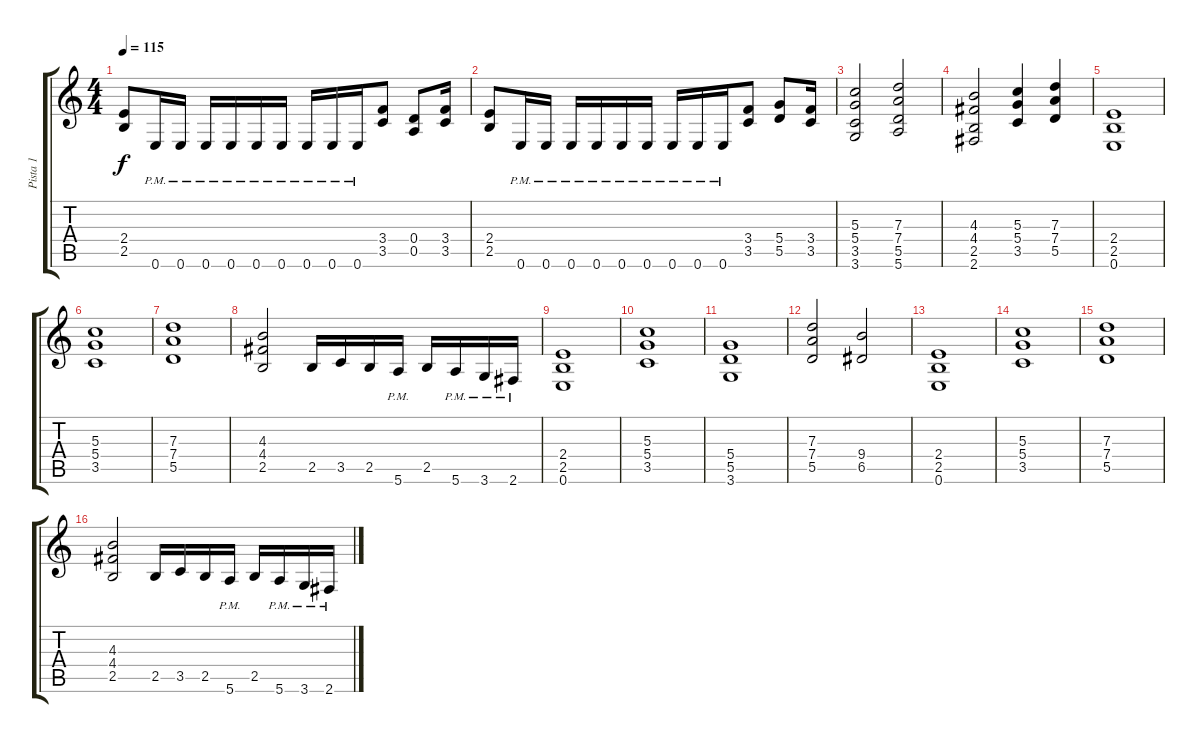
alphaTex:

\track ("Pista 1" "Pista 1") {instrument distortionguitar}
\staff {score tabs}
\tuning (E4 B3 G3 D3 A2 E2) {hide}
\ts (4 4)
\tempo 115
\clef g2
\ks c
(2.4 2.5).8{dy f} 0.6{pm}.16 0.6{pm}.16 0.6{pm}.16 0.6{pm}.16 0.6{pm}.16 0.6{pm}.16 0.6{pm}.16 0.6{pm}.16 0.6{pm}.16 (3.4 3.5).8 (0.4 0.5).8 (3.4 3.5).16 |
(2.4 2.5).8 0.6{pm}.16 0.6{pm}.16 0.6{pm}.16 0.6{pm}.16 0.6{pm}.16 0.6{pm}.16 0.6{pm}.16 0.6{pm}.16 0.6{pm}.16 (3.4 3.5).8 (5.4 5.5).8 (3.4 3.5).16 |
(5.3 5.4 3.5 3.6).2 (7.3 7.4 5.5 5.6).2 |
(4.3 4.4 2.5 2.6).2 (5.3 5.4 3.5).4 (7.3 7.4 5.5).4 |
(2.4 2.5 0.6).1 |
(5.3 5.4 3.5).1 |
(7.3 7.4 5.5).1 |
(4.3 4.4 2.5).2 2.5.16 3.5.16 2.5.16 5.6{pm}.16 2.5.16 5.6{pm}.16 3.6{pm}.16 2.6{pm}.16 |
(2.4 2.5 0.6).1 |
(5.3 5.4 3.5).1 |
(5.4 5.5 3.6).1 |
(7.3 7.4 5.5).2 (9.4 6.5).2 |
(2.4 2.5 0.6).1 |
(5.3 5.4 3.5).1 |
(7.3 7.4 5.5).1 |
(4.3 4.4 2.5).2 2.5.16 3.5.16 2.5.16 5.6{pm}.16 2.5.16 5.6{pm}.16 3.6{pm}.16 2.6{pm}.16
